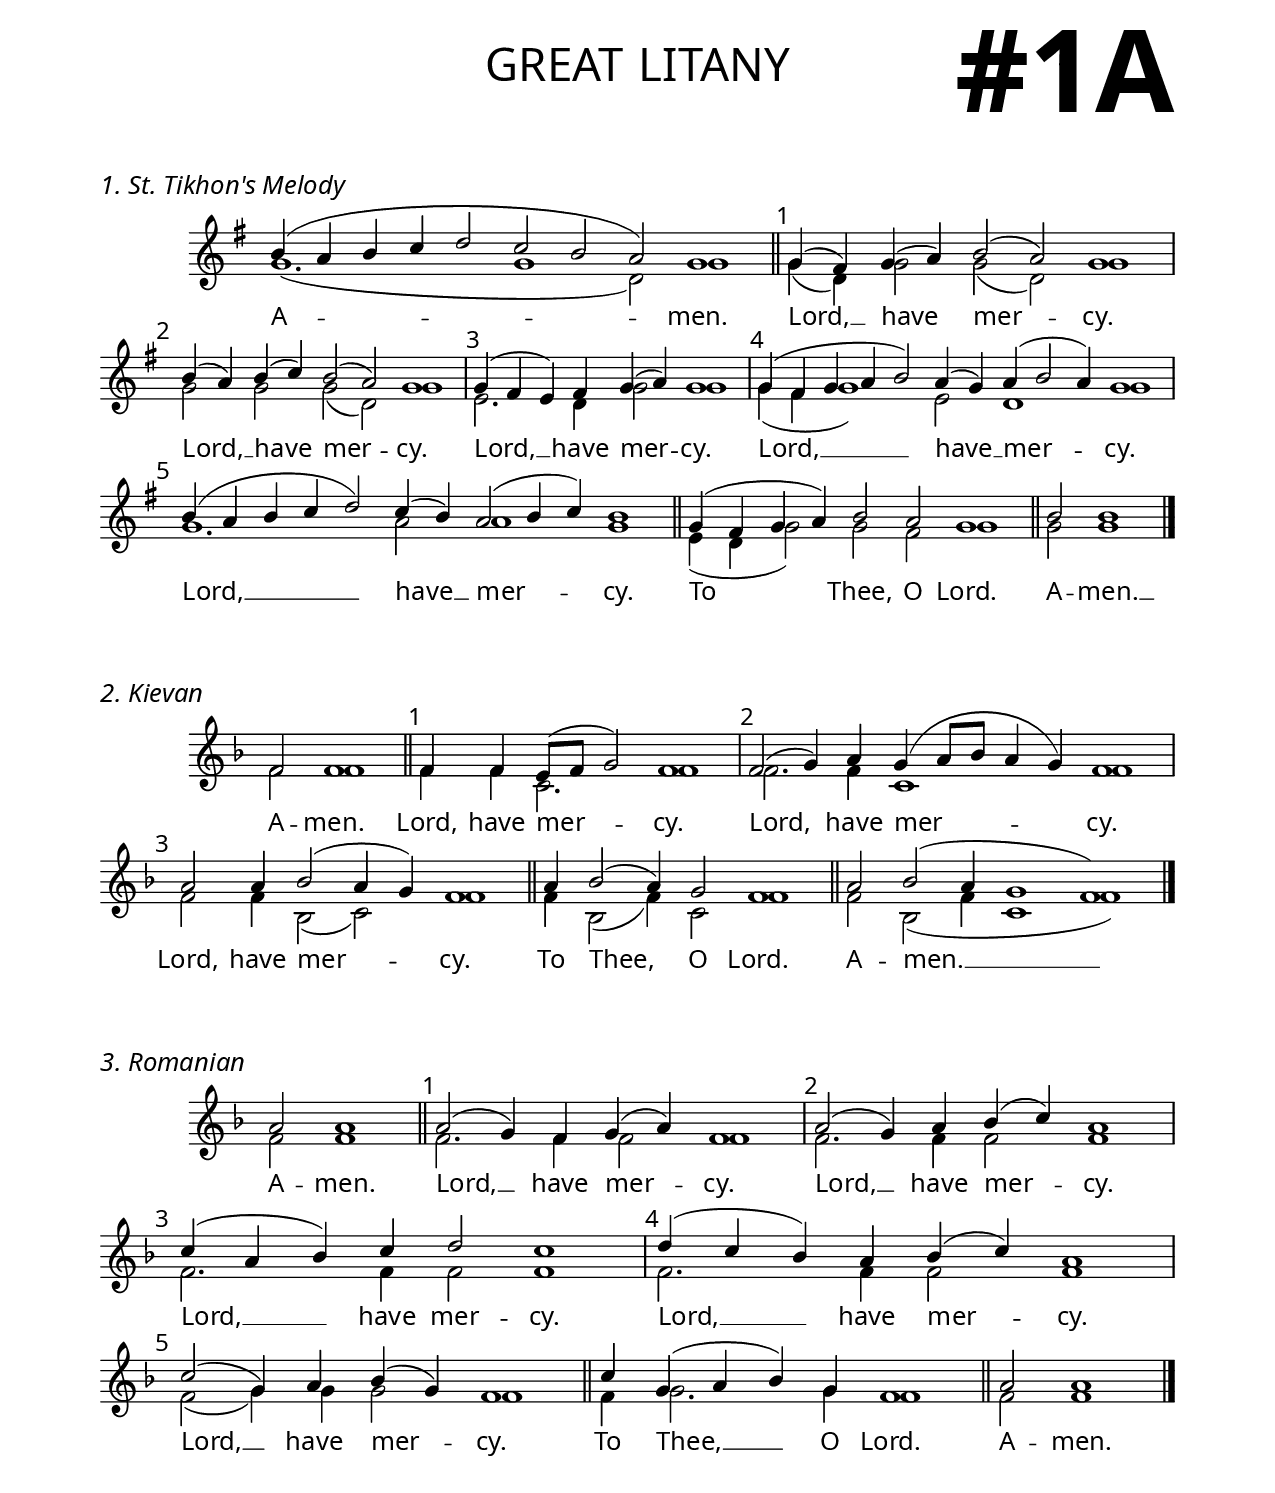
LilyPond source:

\version "2.24.4"

\header {
    title = "great litany"
    subtitle = " "
    composer = " "
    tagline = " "
}

bindernumber = \markup {
    \override #'(font-name . "Goudy Old Style Bold")

    \fontsize #14 "#1A" 
     }


subTitleFont = \markup {\fill-line {
                \fontsize #1 \override #'(font-name . "EB Garamond Italic")
                \fromproperty #'header:subtitle
                }}

titleFont = \markup {\fill-line {
                \fontsize #8 \caps
                \override #'(font-name . "EB Garamond")
                \fromproperty #'header:title
                }}

\paper {
    #(set-paper-size "letter")
    page-breaking = #ly:optimal-breaking
    ragged-bottom = ##t
    right-margin = 17\mm
    left-margin = 17\mm
    #(define fonts
        (set-global-fonts
            #:roman "EB Garamond SemiBold"
    ))
    bookTitleMarkup = \markup \null
    oddHeaderMarkup = \markup {
        \override #'(baseline-skip . 3.5) \fill-line {
            \if \on-first-page  %version 2.23.4
            % \raise #8 \fromproperty #'header:dedication % to ajust and uncomment for dedication
            \if \on-first-page %version 2.23.4
            \raise #3 % to ajust
            \column {
                \titleFont
                \subTitleFont
                \fill-line {
                \smaller \bold
                \fromproperty #'header:subsubtitle
                }
                \fill-line {
                \large \override #'(font-name . "EB Garamond")
                \fromproperty #'header:poet
                { \large \bold \fromproperty #'header:instrument }
                \override #'(font-name . "EB Garamond Medium") \fromproperty #'header:composer
                }
                \fill-line {
                \fromproperty #'header:meter
                \fromproperty #'header:arranger
                }
            }
            \if \on-first-page
                \right-align \bindernumber

        }
        \raise #5
        \if \should-print-page-number %version 2.23.4
        % \if \should-print-page-number  %version 2.23.3
        \fromproperty #'page:page-number-string
    }
    evenHeaderMarkup = \oddHeaderMarkup

}

\version "2.24.4"




keyTime = { \key g \major}
cadenzaMeasure = {
  \cadenzaOff
  \partial 1024 s1024
  \cadenzaOn

}

SopMusic    = \relative { 
    \cadenzaOn
    b'4( a b c d2 c b a) g1 \cadenzaMeasure \section

    \textMark "1" g4( fis) g( a) b2( a) g1 \cadenzaMeasure
    \textMark "2" b4( a) b( c) b2( a) g1 \cadenzaMeasure
    \textMark "3" g4( fis e) fis g( a) g1 \cadenzaMeasure
    \textMark "4" g4( fis g a b2) a4( g) a( b2 a4) g1 \cadenzaMeasure
    \textMark "5" b4( a b c d2) c4( b) a2( b4 c) b1 \cadenzaMeasure \section

    g4( fis g a) b2 a g1 \cadenzaMeasure \section

    b2 b1 \cadenzaMeasure \fine
}

BassMusic   = \relative {
    \cadenzaOn
    g'1.( g1 d2) g1 \cadenzaMeasure \section

    g4( d) g2 g2( d) g1 \cadenzaMeasure
    g2 g g( d) g1 \cadenzaMeasure
    e2. d4 g2 g1 \cadenzaMeasure
    g4( fis g1) e2 d1 g \cadenzaMeasure
    g1. a2 a1 g1 \cadenzaMeasure

    e4( d g2) g fis g1 \cadenzaMeasure

    g2 g1 \cadenzaMeasure \fine
}



VerseOne = \lyricmode {
    A -- men.
    Lord, __ have mer -- cy.
    Lord, __ have mer -- cy.
    Lord, __ have mer -- cy.
    Lord, __ have __ mer -- cy.
    Lord, __ have __ mer -- cy.
    To Thee, O Lord.
    A -- men. __
    }


\score {
    \header {
        piece = \markup {\large \italic "1. St. Tikhon's Melody"}
    }
    \new Staff \with {midiInstrument = "choir aahs"} <<
        \clef "treble"
        \new Voice = "Sop"  { \voiceOne \keyTime \SopMusic}
        \new Voice = "Bass" { \voiceTwo \BassMusic }
        \new Lyrics \lyricsto "Sop" { \VerseOne }
    >>

    \layout {
        \context {
            \Score
                \omit BarNumber
                \override SpacingSpanner.common-shortest-duration = #(ly:make-moment 1/16)

        }
        \context {
            \Staff
                \remove Time_signature_engraver
        }
        \context {
            \Lyrics
                \override LyricSpace.minimum-distance = #1.0
        }
    }
    \midi {
        \tempo 4 = 120
    }
}






\markup \vspace #2
\version "2.24.4"




keyTime = { \key f \major}
cadenzaMeasure = {
  \cadenzaOff
  \partial 1024 s1024
  \cadenzaOn

}

SopMusic    = \relative { 
    \cadenzaOn
    f'2 f1 \cadenzaMeasure \section
    \textMark "1" f4 f e8([ f] g2) f1 \cadenzaMeasure
    \textMark "2" f2( g4) a g( a8[ bes] a4 g) f1 \cadenzaMeasure
    \textMark "3" a2 a4 bes2( a4 g) f1 \cadenzaMeasure \section
    a4 bes2( a4) g2 f1 \cadenzaMeasure \section
    a2 bes( a4 g1 f) \cadenzaMeasure \fine
}

BassMusic   = \relative {
    \cadenzaOn
    f'2 f1 \cadenzaMeasure
    f4 f c2. f1 \cadenzaMeasure
    f2. f4 c1 f \cadenzaMeasure
    f2 f4 bes,2( c) f1 \cadenzaMeasure
    f4 bes,2( f'4) c2 f1 \cadenzaMeasure
    f2 bes,2( f'4 c1 f) \cadenzaMeasure \fine

}



VerseOne = \lyricmode {
    A -- men.
    Lord, have mer -- cy.
    Lord, have mer -- cy.
    Lord, have mer -- cy.
    To Thee, O Lord.
    A -- men. __
    }


\score {
    \header {
        piece = \markup {\large \italic "2. Kievan"}
    }
    \new Staff \with {midiInstrument = "choir aahs"} <<
        \clef "treble"
        \new Voice = "Sop"  { \voiceOne \keyTime \SopMusic}
        \new Voice = "Bass" { \voiceTwo \BassMusic }
        \new Lyrics \lyricsto "Sop" { \VerseOne }
    >>

    \layout {
        \context {
            \Score
                \omit BarNumber
                \override SpacingSpanner.common-shortest-duration = #(ly:make-moment 1/16)

        }
        \context {
            \Staff
                \remove Time_signature_engraver
        }
        \context {
            \Lyrics
                \override LyricSpace.minimum-distance = #1.0
        }
    }
    \midi {
        \tempo 4 = 120
    }
}






\markup \vspace #2
\version "2.24.4"




keyTime = { \key f \major}
cadenzaMeasure = {
  \cadenzaOff
  \partial 1024 s1024
  \cadenzaOn

}

SopMusic    = \relative { 
    \cadenzaOn
    a'2 a1 \cadenzaMeasure \section

    \textMark "1" a2( g4) f g( a) f1 \cadenzaMeasure
    \textMark "2" a2( g4) a bes( c) a1 \cadenzaMeasure
    \textMark "3" c4( a bes) c d2 c1 \cadenzaMeasure
    \textMark "4" d4( c bes) a bes( c) a1 \cadenzaMeasure
    \textMark "5" c2( g4) a bes( g) f1 \cadenzaMeasure \section

    c'4 g( a bes) g f1 \cadenzaMeasure \section
    a2 a1 \cadenzaMeasure \fine
}

BassMusic   = \relative {
    \cadenzaOn
    f'2 f1 \cadenzaMeasure \section

    f2. f4 f2 f1 \cadenzaMeasure
    f2. f4 f2 f1 \cadenzaMeasure
    f2. f4 f2 f1 \cadenzaMeasure
    f2. f4 f2 f1 \cadenzaMeasure
    f2( g4) g g2 f1 \cadenzaMeasure
    
    f4 g2. g4 f1 \cadenzaMeasure

    f2 f1 \cadenzaMeasure \fine
}



VerseOne = \lyricmode {
    A -- men.
    Lord, __ have mer -- cy.
    Lord, __ have mer -- cy.
    Lord, __ have mer -- cy.
    Lord, __ have mer -- cy.
    Lord, __ have mer -- cy.
    To Thee, __ O Lord.
    A -- men.
    }


\score {
    \header {
        piece = \markup {\large \italic "3. Romanian"}
    }
    \new Staff \with {midiInstrument = "choir aahs"} 
    <<
        \clef "treble"
        \new Voice = "Sop"  { \voiceOne \keyTime \SopMusic}
        \new Voice = "Bass" { \voiceTwo \BassMusic }
        \new Lyrics \lyricsto "Sop" { \VerseOne }
    >>

    \layout {
        \context {
            \Score
                \omit BarNumber
                \override SpacingSpanner.common-shortest-duration = #(ly:make-moment 1/16)

        }
        \context {
            \Staff
                \remove Time_signature_engraver
        }
        \context {
            \Lyrics
                \override LyricSpace.minimum-distance = #1.0
        }
    }
    \midi {
        \tempo 4 = 180
    }
}





